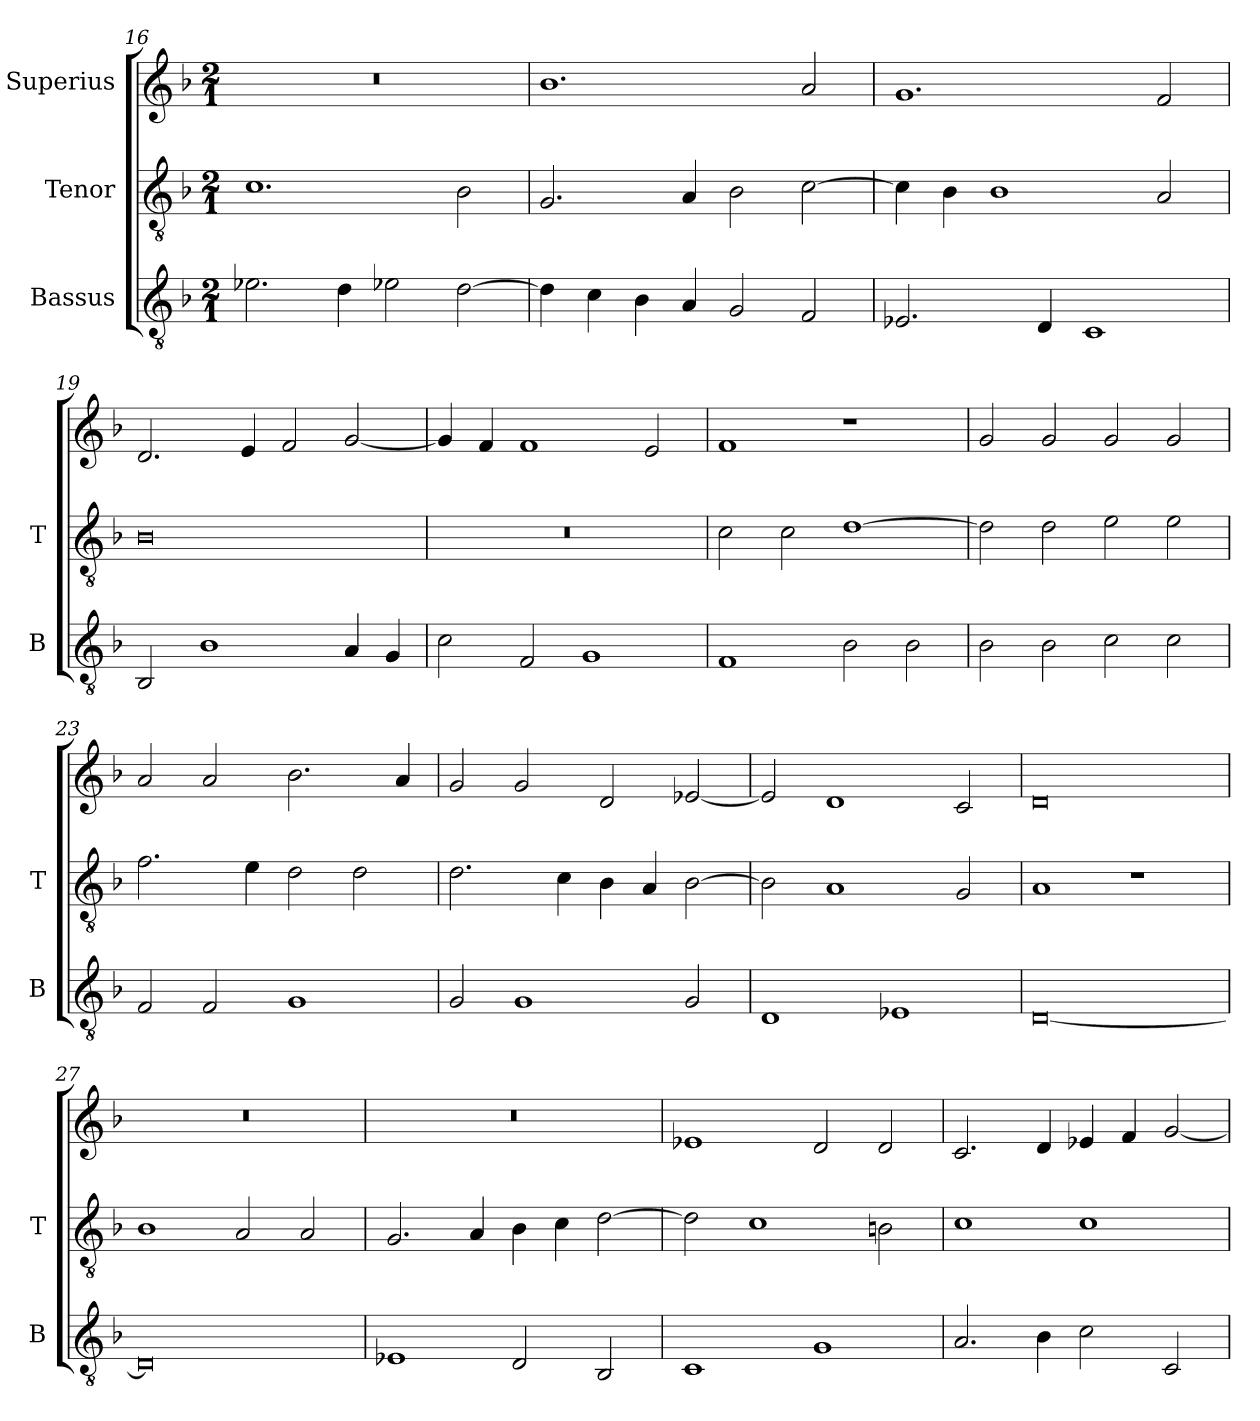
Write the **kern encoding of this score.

**kern	**kern	**kern
*part3	*part2	*part1
*staff3	*staff2	*staff1
*I"Bassus	*I"Tenor	*I"Superius
*I'B	*I'T	*
*clefGv2	*clefGv2	*clefG2
*k[b-]	*k[b-]	*k[b-]
*M2/1	*M2/1	*M2/1
=16	=16	=16
2.e-X\	1.c	0r
4d\	.	.
2e-X\	.	.
[2d\	2B-\	.
=17	=17	=17
4d\]	2.G/	1.b-
4c\	.	.
4B-\	.	.
4A/	4A/	.
2G/	2B-\	.
2F/	[2c\	2a/
=18	=18	=18
2.E-X/	4c\]	1.g
.	4B-\	.
.	1B-	.
4D/	.	.
1C	.	.
.	2A/	2f/
=19	=19	=19
2BB-/	0B-	2.d/
1B-	.	.
.	.	4e/
.	.	2f/
4A/	.	[2g/
4G/	.	.
=20	=20	=20
2c\	0r	4g/]
.	.	4f/
2F/	.	1f
1G	.	.
.	.	2e/
=21	=21	=21
1F	2c\	1f
.	2c\	.
2B-\	[1d	1r
2B-\	.	.
=22	=22	=22
2B-\	2d\]	2g/
2B-\	2d\	2g/
2c\	2e\	2g/
2c\	2e\	2g/
=23	=23	=23
2F/	2.f\	2a/
2F/	.	2a/
.	4e\	.
1G	2d\	2.b-\
.	2d\	.
.	.	4a/
=24	=24	=24
2G/	2.d\	2g/
1G	.	2g/
.	4c\	.
.	4B-\	2d/
.	4A/	.
2G/	[2B-\	[2e-X/
=25	=25	=25
1D	2B-\]	2e-/]
.	1A	1d
1E-X	.	.
.	2G/	2c/
=26	=26	=26
[0D	1A	0d
.	1r	.
=27	=27	=27
0D]	1B-	0r
.	2A/	.
.	2A/	.
=28	=28	=28
1E-X	2.G/	0r
.	4A/	.
2D/	4B-\	.
.	4c\	.
2BB-/	[2d\	.
=29	=29	=29
1C	2d\]	1e-X
.	1c	.
1G	.	2d/
.	2Bn\	2d/
=30	=30	=30
2.A/	1c	2.c/
4B-\	.	4d/
2c\	1c	4e-X/
.	.	4f/
2C/	.	[2g/
=	=	=
*-	*-	*-
